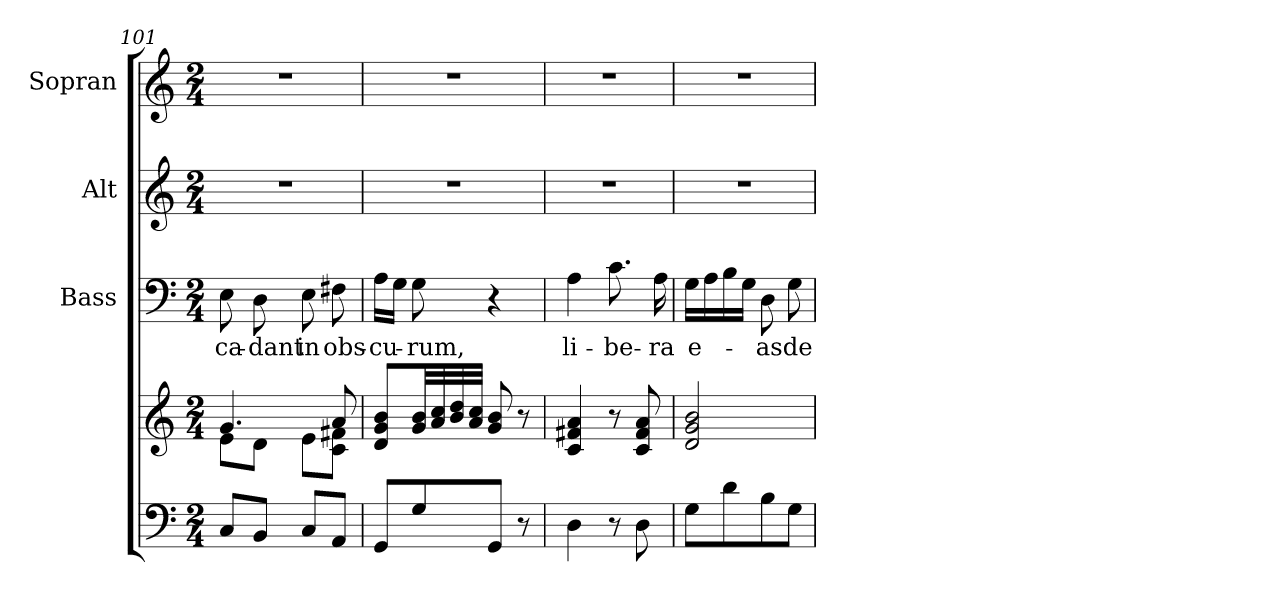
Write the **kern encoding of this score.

**kern	**kern	**kern	**text	**kern	**kern
*part4	*part4	*part3	*part3	*part2	*part1
*staff5	*staff4	*staff3	*staff3	*staff2	*staff1
*	*	*I"Bass	*	*I"Alt	*I"Sopran
*	*	*I'B.	*	*I'A.	*I'S.
*clefF4	*clefG2	*clefF4	*	*clefG2	*clefG2
*k[]	*k[]	*k[]	*	*k[]	*k[]
*C:	*C:	*C:	*	*C:	*C:
*M2/4	*M2/4	*M2/4	*	*M2/4	*M2/4
=101	=101	=101	=101	=101	=101
*	*^	*	*	*	*
!	!	!	!	!LO:LY:b	!	!
8C/L	4.g/	8e\L	8E\	ca-	2r	2r
!	!	!	!	!LO:LY:b	!	!
8BB/J	.	8d\J	8D\	-dant	.	.
!	!	!	!	!LO:LY:b	!	!
8C/L	.	8e\L	8E\	in	.	.
!	!	!	!	!LO:LY:b	!	!
8AA/J	8a/	8c\ 8f#X\J	8F#X\	obs-	.	.
=102	=102	=102	=102	=102	=102	=102
!	!	!	!	!LO:LY:b	!	!
*	*v	*v	*	*	*	*
8GG/L	8d/ 8g/ 8b/L	16A\LL	-cu-	2r	2r
.	.	16G\JJ	.	.	.
!	!	!	!LO:LY:b	!	!
8G/	32g/ 32b/LL	8G\	-rum,	.	.
.	32a/ 32cc/	.	.	.	.
.	32b/ 32dd/	.	.	.	.
.	32a/ 32cc/JJJ	.	.	.	.
8GG/J	8g/ 8b/	4r	.	.	.
8r	8r	.	.	.	.
=103	=103	=103	=103	=103	=103
!	!	!	!LO:LY:b	!	!
4D\	4c/ 4f#X/ 4a/	4A\	li-	2r	2r
!	!	!	!LO:LY:b	!	!
8r	8r	8.c\	-be-	.	.
8D\	8c/ 8f#/ 8a/	.	.	.	.
!	!	!	!LO:LY:b	!	!
.	.	16A\	-ra	.	.
=104	=104	=104	=104	=104	=104
!	!	!	!LO:LY:b	!	!
8G\L	2d/ 2g/ 2b/	16G\LL	e-	2r	2r
.	.	16A\	.	.	.
8d\	.	16B\	.	.	.
.	.	16G\JJ	.	.	.
!	!	!	!LO:LY:b	!	!
8B\	.	8D\	-as	.	.
!	!	!	!LO:LY:b	!	!
8G\J	.	8G\	de	.	.
=	=	=	=	=	=
*-	*-	*-	*-	*-	*-
